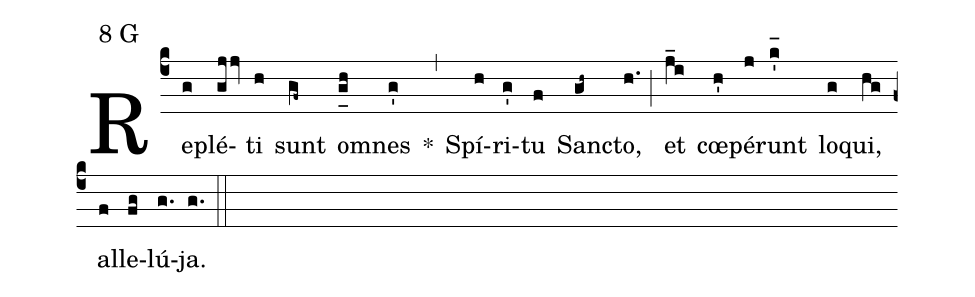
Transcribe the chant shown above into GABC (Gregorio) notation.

mode:8 G;
%%
(c4) Re(g)plé(gjjv)ti(h) sunt(gf~) o(g_[uh:l]h)mnes(g') *(,) Spí(h)ri(g')tu(f) San(gh~)cto,(h.) (;) et(j_i) cœ(h')pé(j)runt(k'_[hl:1]) lo(g)qui,(hg) al(f)le(fg)lú(g.)ja.(g.) (::)
